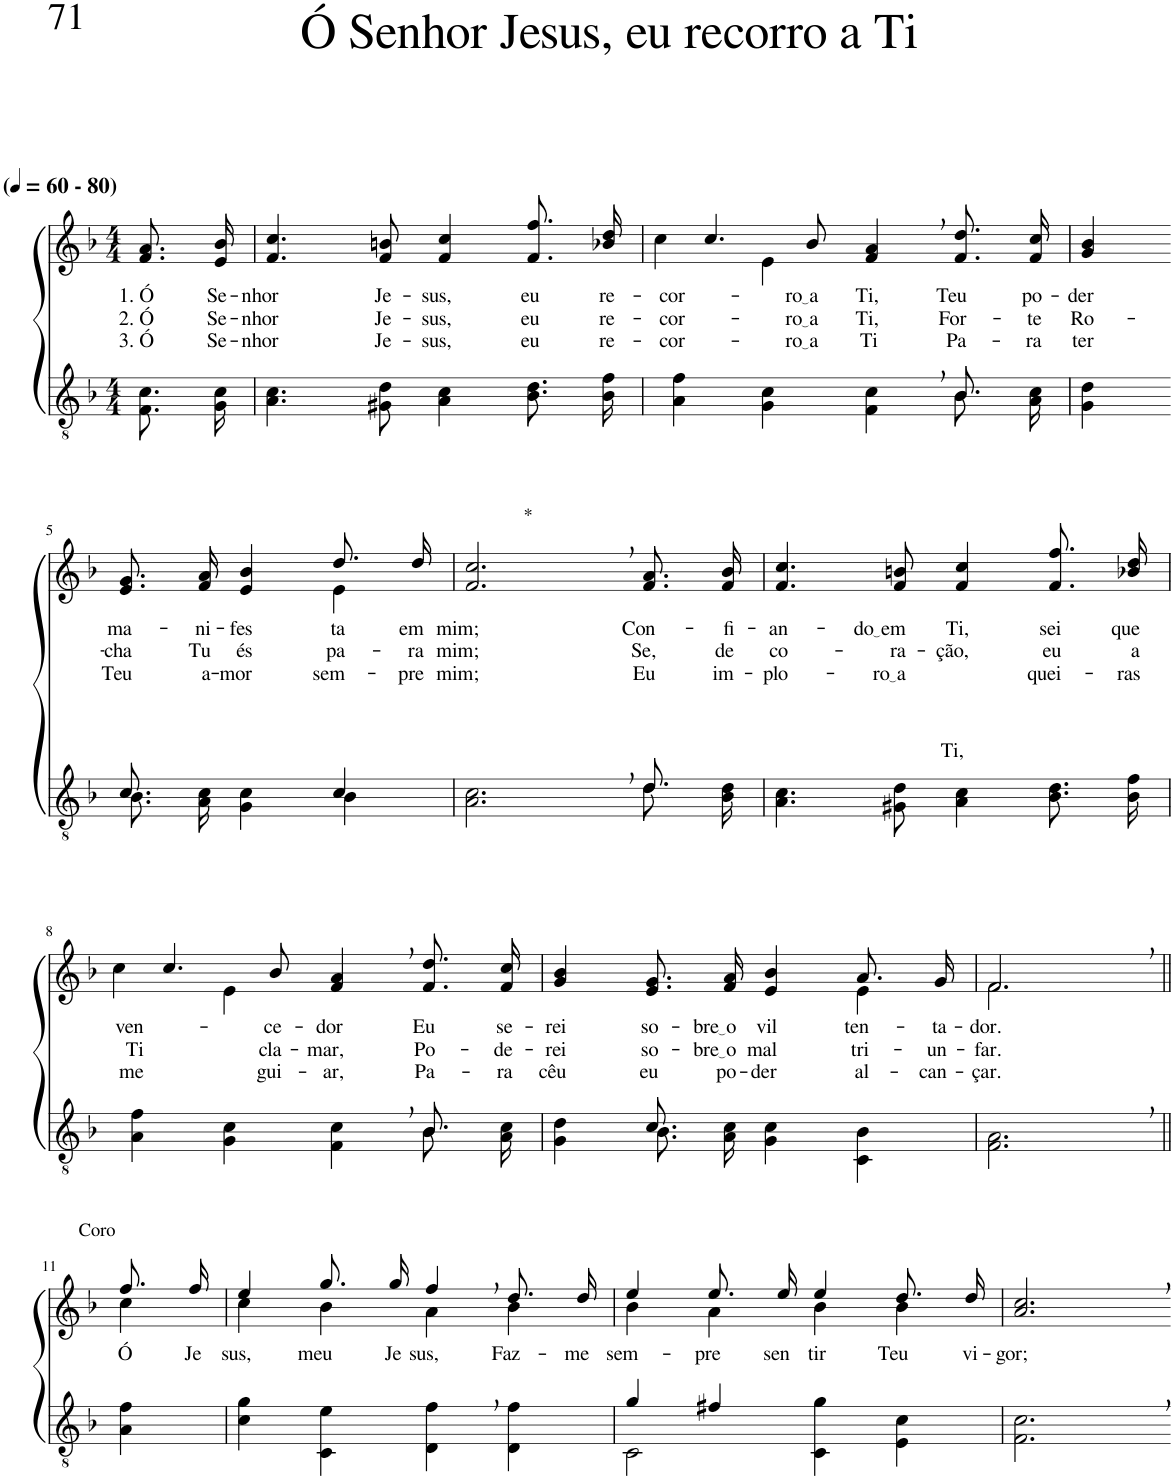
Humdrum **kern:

**kern	**kern	**text	**text	**text
*part2	*part1	*part1	*part1	*part1
*staff2	*staff1	*staff1	*staff1	*staff1
*I"Parte III e IV	*I"Parte I e II	*	*	*
*clefGv2	*clefG2	*	*	*
*Trd3c5	*Trd3c5	*	*	*
*k[b-]	*k[b-]	*	*	*
*M4/4	*M4/4	*	*	*
*MM60	*MM60	*	*	*
=1	=1	=1	=1	=1
!	!LO:TX:a:B:t=(	!	!	!
!	!LO:TX:a:B:t=- 80)	!	!	!
!	!	!LO:LY:b	!LO:LY:b	!LO:LY:b
8.F/ 8.c/L	8.f/ 8.a/L	1. Ó	2. Ó	3. Ó
!	!	!LO:LY:b	!LO:LY:b	!LO:LY:b
16G/ 16c/Jk	16e/ 16b-/Jk	Se-	Se-	Se-
=2	=2	=2	=2	=2
!	!	!LO:LY:b	!LO:LY:b	!LO:LY:b
4.A\ 4.c\	4.f/ 4.cc/	-nhor	-nhor	-nhor
!	!	!LO:LY:b	!LO:LY:b	!LO:LY:b
8G#X\ 8d\	8f/ 8bn/	Je-	Je-	Je-
!	!	!LO:LY:b	!LO:LY:b	!LO:LY:b
4A\ 4c\	4f/ 4cc/	-sus,	-sus,	-sus,
!	!	!LO:LY:b	!LO:LY:b	!LO:LY:b
8.B-\ 8.d\L	8.f/ 8.ff/L	eu	eu	eu
!	!	!LO:LY:b	!LO:LY:b	!LO:LY:b
16B-\ 16f\Jk	16b-X/ 16dd/Jk	re-	re-	re-
=3	=3	=3	=3	=3
*^	*	*	*	*
!	!	!	!LO:LY:b	!LO:LY:b	!LO:LY:b
*	*	*^	*	*	*
2.ryy	4A\ 4f\	4.cc/	4cc\	-cor-	-cor-	-cor-
.	4G\ 4c\	.	4e\	.	.	.
!	!	!	!	!LO:LY:b	!LO:LY:b	!LO:LY:b
.	.	8b-/	.	ro a	ro a	ro a
!	!	!	!	!LO:LY:b	!LO:LY:b	!LO:LY:b
.	4F\ 4c\	4f/, 4a/,	2ryy	Ti,	Ti,	Ti
!	!	!	!	!LO:LY:b	!LO:LY:b	!LO:LY:b
8.B-/	8.B-\L	8.f/ 8.dd/L	.	Teu	For-	Pa-
!	!	!	!	!LO:LY:b	!LO:LY:b	!LO:LY:b
16ryy	16A\ 16c\Jk	16f/ 16cc/Jk	.	po-	-te	-ra
*	*	*v	*v	*	*	*
=4	=4	=4	=4	=4	=4
!	!	!	!LO:LY:b	!LO:LY:b	!LO:LY:b
*v	*v	*	*	*	*
4G\ 4d\	4g/ 4b-/	-der	Ro-	ter
!!LO:LB:g=z
=5-	=5-	=5-	=5-	=5-
*^	*	*	*	*
!	!	!	!LO:LY:b	!LO:LY:b	!LO:LY:b
*	*	*^	*	*	*
8.c/	8.B-\L	8.e/ 8.g/L	2ryy	ma-	-cha	Teu
!	!	!	!	!LO:LY:b	!LO:LY:b	!LO:LY:b
16ryy	16A\ 16c\Jk	16f/ 16a/Jk	.	-ni-	Tu	a-
!	!	!	!	!LO:LY:b	!LO:LY:b	!LO:LY:b
8ryy	4G\ 4c\	4e/ 4b-/	.	-fes-	és	-mor
8ryy	.	.	.	.	.	.
!	!	!	!	!LO:LY:b	!LO:LY:b	!LO:LY:b
4c/	4B-\	8.dd/L	4e\	-ta	pa-	sem-
!	!	!	!	!LO:LY:b	!LO:LY:b	!LO:LY:b
.	.	16dd/Jk	.	em	-ra	-pre
*	*	*v	*v	*	*	*
=6	=6	=6	=6	=6	=6
!	!	!LO:TX:a:t=*	!	!	!
!	!	!	!LO:LY:b	!LO:LY:b	!LO:LY:b
2.ryy	2.A\ 2.c\	2.f/, 2.cc/,	mim;	mim;	mim;
!	!	!	!LO:LY:b	!LO:LY:b	!LO:LY:b
8.d/	8.d\L	8.f/ 8.a/L	Con-	Se,	Eu
!	!	!	!LO:LY:b	!LO:LY:b	!LO:LY:b
16ryy	16B-\ 16d\Jk	16f/ 16b-/Jk	-fi-	de	im-
=7	=7	=7	=7	=7	=7
!	!	!	!LO:LY:b	!LO:LY:b	!LO:LY:b
*v	*v	*	*	*	*
4.A\ 4.c\	4.f/ 4.cc/	-an-	co-	-plo-
!	!	!LO:LY:b	!LO:LY:b	!LO:LY:b
8G#X\ 8d\	8f/ 8bn/	do em	-ra-	ro a
!	!	!LO:LY:b	!LO:LY:b	!LO:LY:b
4A\ 4c\	4f/ 4cc/	Ti,	-ção,	Ti,
!	!	!LO:LY:b	!LO:LY:b	!LO:LY:b
8.B-\ 8.d\L	8.f/ 8.ff/L	sei	eu	quei-
!	!	!LO:LY:b	!LO:LY:b	!LO:LY:b
16B-\ 16f\Jk	16b-X/ 16dd/Jk	que	a	-ras
!!LO:LB:g=z
=8	=8	=8	=8	=8
*^	*	*	*	*
!	!	!	!LO:LY:b	!LO:LY:b	!LO:LY:b
*	*	*^	*	*	*
4A\ 4f\	2.ryy	4.cc/	4cc\	ven-	Ti	me
4G\ 4c\	.	.	4e\	.	.	.
!	!	!	!	!LO:LY:b	!LO:LY:b	!LO:LY:b
.	.	8b-/	.	-ce-	cla-	gui-
!	!	!	!	!LO:LY:b	!LO:LY:b	!LO:LY:b
4F\, 4c\,	.	4f/, 4a/,	2ryy	-dor	-mar,	-ar,
!	!	!	!	!LO:LY:b	!LO:LY:b	!LO:LY:b
8.B-\L	8.B-\	8.f/ 8.dd/L	.	Eu	Po-	Pa-
!	!	!	!	!LO:LY:b	!LO:LY:b	!LO:LY:b
16A\ 16c\Jk	16ryy	16f/ 16cc/Jk	.	se-	-de-	-ra
=9	=9	=9	=9	=9	=9	=9
!	!	!	!	!LO:LY:b	!LO:LY:b	!LO:LY:b
4ryy	4G\ 4d\	4g/ 4b-/	2.ryy	-rei	-rei	cêu
!	!	!	!	!LO:LY:b	!LO:LY:b	!LO:LY:b
8.c/	8.B-\L	8.e/ 8.g/L	.	so-	so-	eu
!	!	!	!	!LO:LY:b	!LO:LY:b	!LO:LY:b
2ryy	16A\ 16c\Jk	16f/ 16a/Jk	.	bre o	bre o	po-
!	!	!	!	!LO:LY:b	!LO:LY:b	!LO:LY:b
.	4G\ 4c\	4e/ 4b-/	.	vil	mal	-der
!	!	!	!	!LO:LY:b	!LO:LY:b	!LO:LY:b
.	4C\ 4B-\	8.a/L	4e\	ten-	tri-	al-
!	!	!	!	!LO:LY:b	!LO:LY:b	!LO:LY:b
16ryy	.	16g/Jk	.	-ta-	-un-	-can-
*v	*v	*	*	*	*	*
=10	=10	=10	=10	=10	=10
!	!	!	!LO:LY:b	!LO:LY:b	!LO:LY:b
2.F\, 2.A\,	2.f,\	2.f/	-dor.	-far.	-çar.
!!LO:LB:g=z	!!
=11||	=11||	=11||	=11||	=11||	=11||
!	!LO:TX:a:t=Coro	!	!	!	!
!	!	!	!LO:LY:b	!	!
4A\ 4f\	8.ff/L	4cc\	Ó	.	.
!	!	!	!LO:LY:b	!	!
.	16ff/Jk	.	Je-	.	.
=12	=12	=12	=12	=12	=12
!	!	!	!LO:LY:b	!	!
4c\ 4g\	4ee/	4cc\	-sus,	.	.
!	!	!	!LO:LY:b	!	!
4C\ 4e\	8.gg/L	4b-\	meu	.	.
!	!	!	!LO:LY:b	!	!
.	16gg/Jk	.	Je-	.	.
!	!	!	!LO:LY:b	!	!
4D\, 4f\,	4ff,/	4a\	-sus,	.	.
!	!	!	!LO:LY:b	!	!
4D\ 4f\	8.dd/L	4b-\	Faz-	.	.
!	!	!	!LO:LY:b	!	!
.	16dd/Jk	.	-me	.	.
=13	=13	=13	=13	=13	=13
*^	*	*	*	*	*
!	!	!	!	!LO:LY:b	!	!
4g/	2C\	4ee/	4b-\	sem-	.	.
!	!	!	!	!LO:LY:b	!	!
4f#X/	.	8.ee/L	4a\	-pre	.	.
!	!	!	!	!LO:LY:b	!	!
.	.	16ee/Jk	.	sen-	.	.
!	!	!	!	!LO:LY:b	!	!
2ryy	4C\ 4g\	4ee/	4b-\	-tir	.	.
!	!	!	!	!LO:LY:b	!	!
.	4E\ 4c\	8.dd/L	4b-\	Teu	.	.
!	!	!	!	!LO:LY:b	!	!
.	.	16dd/Jk	.	vi-	.	.
*v	*v	*	*	*	*	*
*	*v	*v	*	*	*
=14	=14	=14	=14	=14
!	!	!LO:LY:b	!	!
2.F\, 2.c\,	2.a/, 2.cc/,	-gor;	.	.
=-	=-	=-	=-	=-
*-	*-	*-	*-	*-
